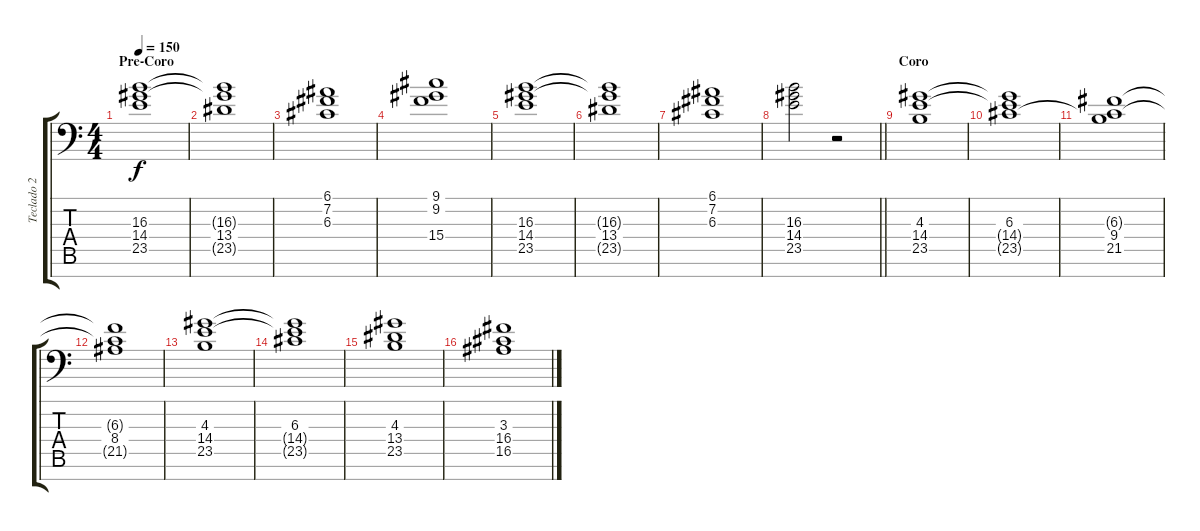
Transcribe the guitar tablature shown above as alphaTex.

\track ("Teclado 2" "Teclado 2") {instrument stringensemble1}
\staff {score tabs}
\tuning (E4 B3 G3 D3 A2 E2 C-1) {hide}
\ts (4 4)
\section ("" "Pre-Coro")
\tempo 150
\clef f4
\ks c
(16.3 14.4 23.5).1{dy f volume 8 instrument pad2warm} |
(16.3{t} 13.4 23.5{t}).1 |
(6.1 7.2 6.3).1 |
(9.1 9.2 15.4).1 |
(16.3 14.4 23.5).1{volume 8 instrument pad2warm} |
(16.3{t} 13.4 23.5{t}).1 |
(6.1 7.2 6.3).1 |
\barLineRight lightlight
(16.3 14.4 23.5).2{volume 8 instrument pad2warm} r.2 |
\section ("" "Coro")
(4.3 14.4 23.5).1 |
(6.3 14.4{t} 23.5{t}).1 |
(6.3{t} 9.4 21.5).1 |
(6.3{t} 8.4 21.5{t}).1 |
(4.3 14.4 23.5).1 |
(6.3 14.4{t} 23.5{t}).1 |
(4.3 13.4 23.5).1 |
(3.3 16.4 16.5).1
